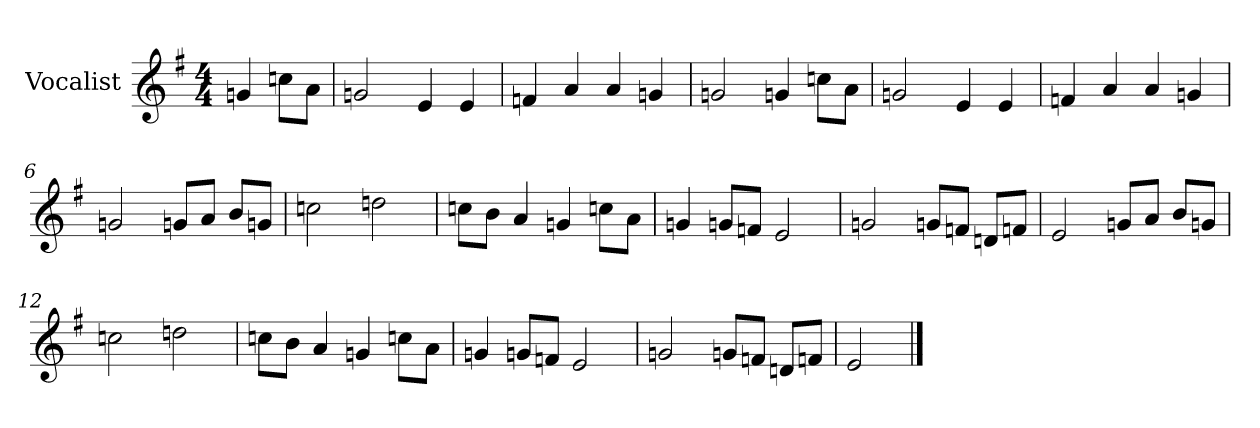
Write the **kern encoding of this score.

**kern
*part1
*staff1
*I"Vocalist
*k[f#]
*e:
*M4/4
=
4gn
8ccnL
8aJ
=1
2gn
4e
4e
=2
4fn
4a
4a
4gn
=3
2gn
4gn
8ccnL
8aJ
=4
2gn
4e
4e
=5
4fn
4a
4a
4gn
=6
2gn
8gnL
8aJ
8bL
8gnJ
=7
2ccn
2ddn
=8
8ccnL
8bJ
4a
4gn
8ccnL
8aJ
=9
4gn
8gnL
8fnJ
2e
=10
2gn
8gnL
8fnJ
8dnL
8fnJ
=11
2e
8gnL
8aJ
8bL
8gnJ
=12
2ccn
2ddn
=13
8ccnL
8bJ
4a
4gn
8ccnL
8aJ
=14
4gn
8gnL
8fnJ
2e
=15
2gn
8gnL
8fnJ
8dnL
8fnJ
=16
2e
==
*-
